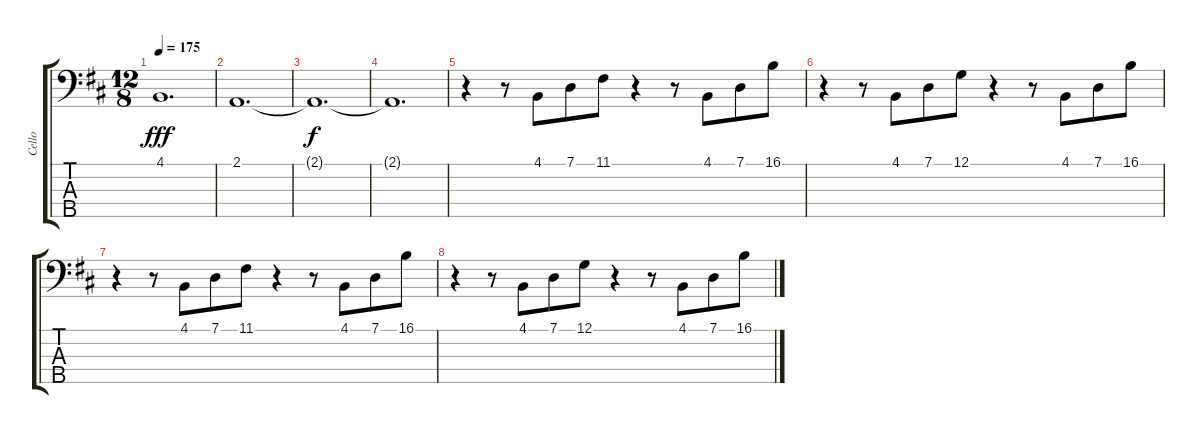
\track ("Cello" "Cello") {instrument cello bank 255}
\staff {score tabs}
\tuning (G2 D2 A1 E1 B0) {hide}
\ts (12 8)
\tempo 175
\clef f4
\ks d
4.1.1{d dy fff} |
2.1.1{d} |
2.1{t}.1{d dy f} |
2.1{t}.1{d} |
r.4 r.8 4.1.8 7.1.8 11.1.8 r.4 r.8 4.1.8 7.1.8 16.1.8 |
r.4 r.8 4.1.8 7.1.8 12.1.8 r.4 r.8 4.1.8 7.1.8 16.1.8 |
r.4 r.8 4.1.8 7.1.8 11.1.8 r.4 r.8 4.1.8 7.1.8 16.1.8 |
r.4 r.8 4.1.8 7.1.8 12.1.8 r.4 r.8 4.1.8 7.1.8 16.1.8
